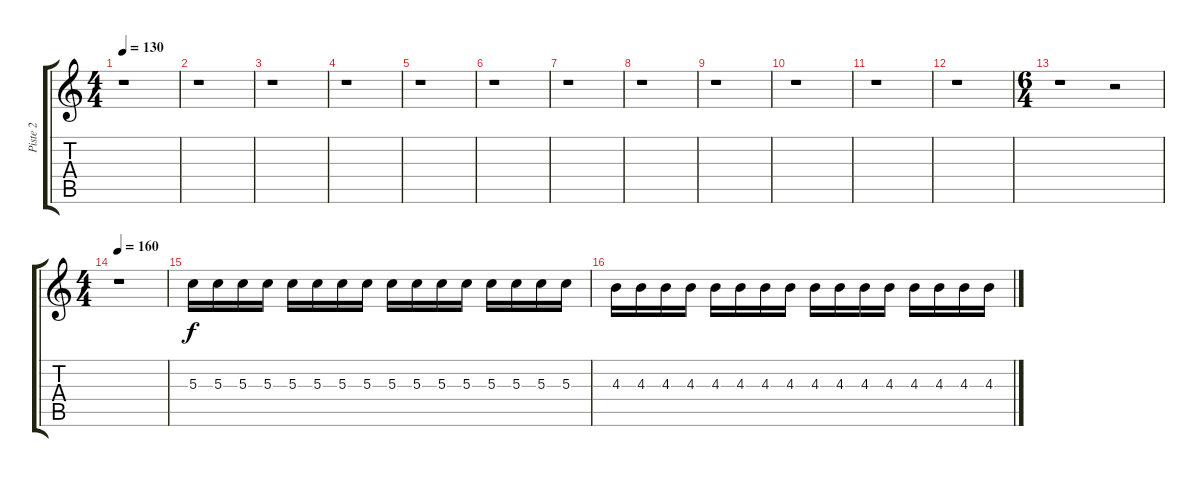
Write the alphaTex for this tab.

\track ("Piste 2" "Piste 2") {instrument overdrivenguitar}
\staff {score tabs}
\tuning (E4 B3 G3 D3 A2 E2) {hide}
\ts (4 4)
\tempo 130
\clef g2
\ks c
r.1{dy f} |
r.1 |
r.1 |
r.1 |
r.1 |
r.1 |
r.1 |
r.1 |
r.1 |
r.1 |
r.1 |
r.1 |
\ts (6 4)
r.1 r.2 |
\ts (4 4)
\tempo 160
r.1 |
5.3.16 5.3.16 5.3.16 5.3.16 5.3.16 5.3.16 5.3.16 5.3.16 5.3.16 5.3.16 5.3.16 5.3.16 5.3.16 5.3.16 5.3.16 5.3.16 |
4.3.16 4.3.16 4.3.16 4.3.16 4.3.16 4.3.16 4.3.16 4.3.16 4.3.16 4.3.16 4.3.16 4.3.16 4.3.16 4.3.16 4.3.16 4.3.16
